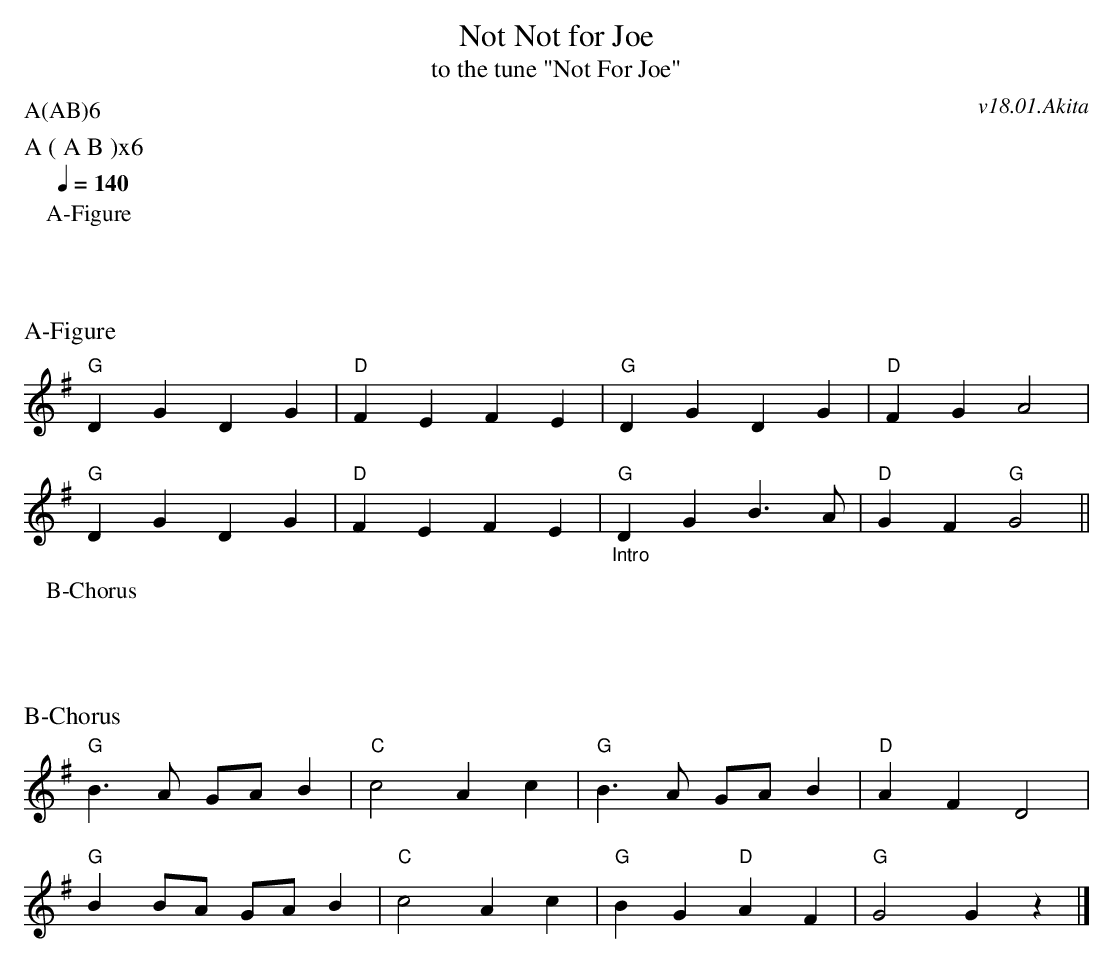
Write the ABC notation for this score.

X:1
T:Not Not for Joe
T:to the tune "Not For Joe"
C:v18.01.Akita
M:4/4
L:1/4
Q:1/4=140
P:A(AB)6
K:G
%%text A ( A B )x6%%endtext
P:A-Figure
%%text A-Figure
"G"DGDG |"D"FEFE|"G"DGDG |"D"FG A2|
"G"DGDG |"D"FEFE|"_Intro" "G"DG B>A |"D"GF "G"G2||
P:B-Chorus
%%text B-Chorus
"G"B>A G/2A/2B |"C"c2 Ac|"G"B>A G/2A/2B |"D"AF D2|
"G"BB/2A/2 G/2A/2B |"C"c2 Ac|"G"BG"D"AF |"G"G2 G z|]
